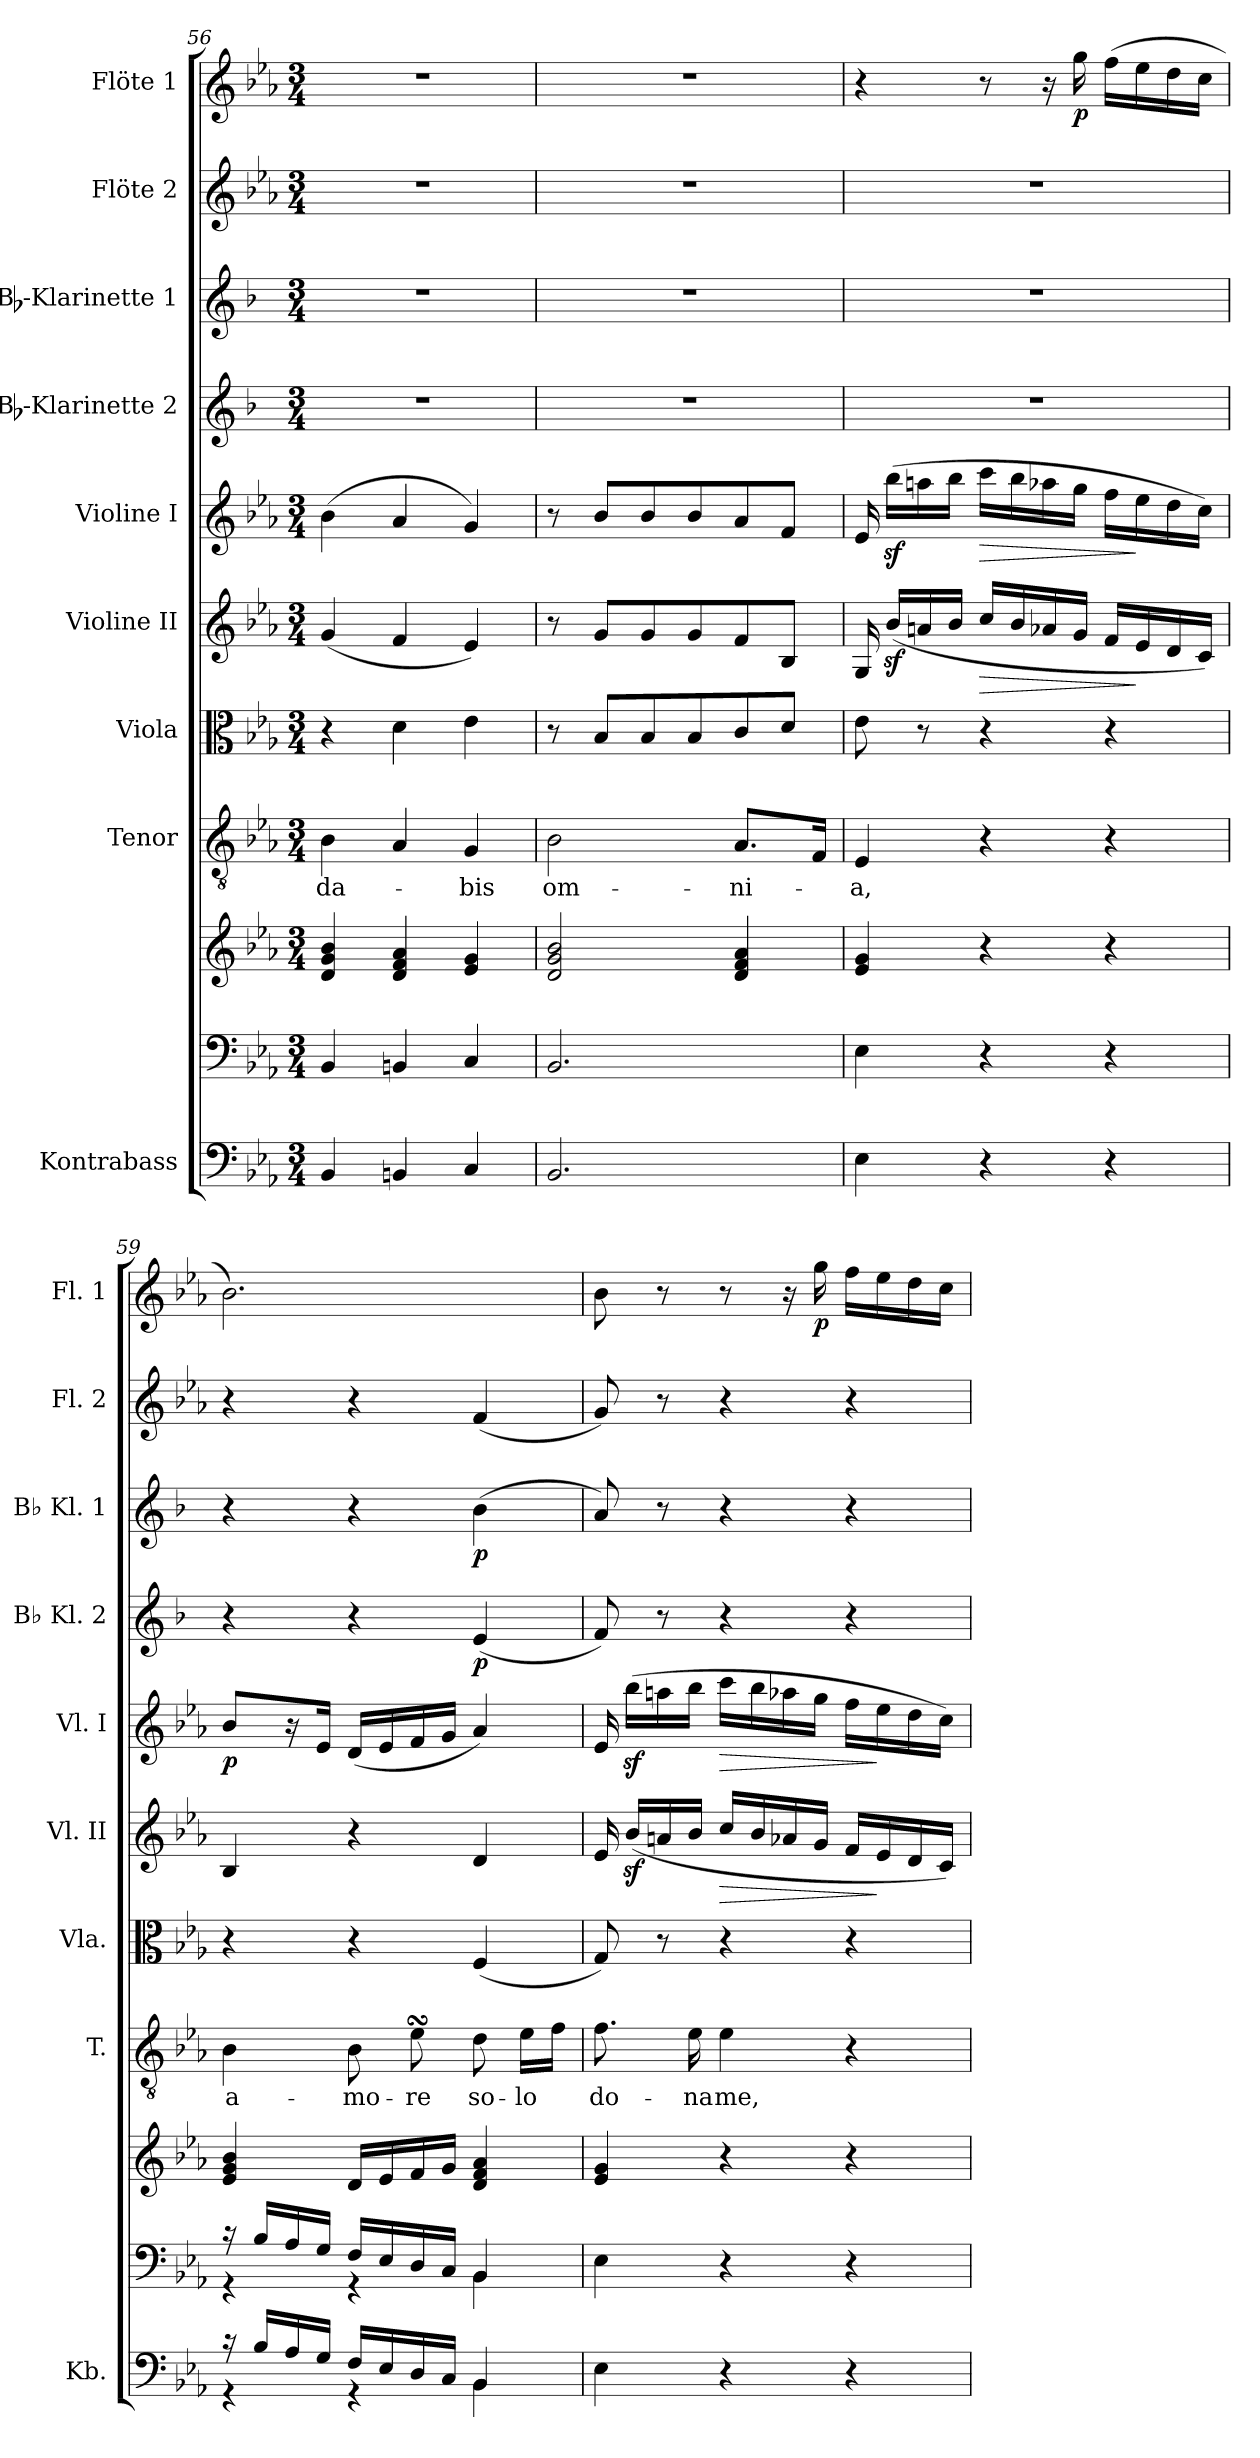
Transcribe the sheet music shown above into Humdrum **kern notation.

**kern	**kern	**kern	**kern	**text	**kern	**kern	**dynam	**kern	**dynam	**kern	**dynam	**kern	**dynam	**kern	**kern	**dynam
*part10	*part9	*part9	*part8	*part8	*part7	*part6	*part6	*part5	*part5	*part4	*part4	*part3	*part3	*part2	*part1	*part1
*staff11	*staff10	*staff9	*staff8	*staff8	*staff7	*staff6	*staff6	*staff5	*staff5	*staff4	*staff4	*staff3	*staff3	*staff2	*staff1	*staff1
*I"Kontrabass	*	*	*I"Tenor	*	*I"Viola	*I"Violine II	*	*I"Violine I	*	*I"Bb-Klarinette 2	*	*I"Bb-Klarinette 1	*	*I"Flöte 2	*I"Flöte 1	*
*I'Kb.	*	*	*I'T.	*	*I'Vla.	*I'Vl. II	*	*I'Vl. I	*	*I'Bb Kl. 2	*	*I'Bb Kl. 1	*	*I'Fl. 2	*I'Fl. 1	*
*clefF4	*clefF4	*clefG2	*clefGv2	*	*clefC3	*clefG2	*	*clefG2	*	*clefG2	*	*clefG2	*	*clefG2	*clefG2	*
*ITrd7c12	*	*	*	*	*	*	*	*	*	*ITrd1c2	*	*ITrd1c2	*	*	*	*
*k[b-e-a-]	*k[b-e-a-]	*k[b-e-a-]	*k[b-e-a-]	*	*k[b-e-a-]	*k[b-e-a-]	*	*k[b-e-a-]	*	*k[b-e-a-]	*	*k[b-e-a-]	*	*k[b-e-a-]	*k[b-e-a-]	*
*E-:	*E-:	*E-:	*E-:	*	*E-:	*E-:	*	*E-:	*	*E-:	*	*E-:	*	*E-:	*E-:	*
*M3/4	*M3/4	*M3/4	*M3/4	*	*M3/4	*M3/4	*	*M3/4	*	*M3/4	*	*M3/4	*	*M3/4	*M3/4	*
=56	=56	=56	=56	=56	=56	=56	=56	=56	=56	=56	=56	=56	=56	=56	=56	=56
!	!	!	!	!LO:LY:b	!	!	!	!	!	!	!	!	!	!	!	!
4BBB-/	4BB-/	4d/ 4g/ 4b-/	4B-\	da-	4r	(<4g/	.	(>4b-\	.	2.r	.	2.r	.	2.r	2.r	.
4BBBn/	4BBn/	4d/ 4f/ 4a-/	4A-/	.	4d\	4f/	.	4a-/	.	.	.	.	.	.	.	.
!	!	!	!	!LO:LY:b	!	!	!	!	!	!	!	!	!	!	!	!
4CC/	4C/	4e-/ 4g/	4G/	-bis	4e-\	4e-/)	.	4g/)	.	.	.	.	.	.	.	.
=57	=57	=57	=57	=57	=57	=57	=57	=57	=57	=57	=57	=57	=57	=57	=57	=57
!	!	!	!	!LO:LY:b	!	!	!	!	!	!	!	!	!	!	!	!
2.BBB-/	2.BB-/	2d/ 2g/ 2b-/	2B-\	om-	8r	8r	.	8r	.	2.r	.	2.r	.	2.r	2.r	.
.	.	.	.	.	8B-/L	8g/L	.	8b-/L	.	.	.	.	.	.	.	.
.	.	.	.	.	8B-/	8g/	.	8b-/	.	.	.	.	.	.	.	.
.	.	.	.	.	8B-/	8g/	.	8b-/	.	.	.	.	.	.	.	.
!	!	!	!	!LO:LY:b	!	!	!	!	!	!	!	!	!	!	!	!
.	.	4d/ 4f/ 4a-/	8.A-/L	-ni-	8c/	8f/	.	8a-/	.	.	.	.	.	.	.	.
.	.	.	.	.	8d/J	8B-/J	.	8f/J	.	.	.	.	.	.	.	.
.	.	.	16F/Jk	.	.	.	.	.	.	.	.	.	.	.	.	.
=58	=58	=58	=58	=58	=58	=58	=58	=58	=58	=58	=58	=58	=58	=58	=58	=58
!	!	!	!	!LO:LY:b	!	!	!	!	!	!	!	!	!	!	!	!
4EE-\	4E-\	4e-/ 4g/	4E-/	-a,	8e-\	16G/	.	16e-/	.	2.r	.	2.r	.	2.r	4r	.
.	.	.	.	.	.	(<16b-z</LL	.	(>16bb-z<\LL	.	.	.	.	.	.	.	.
.	.	.	.	.	8r	16an/	.	16aan\	.	.	.	.	.	.	.	.
.	.	.	.	.	.	16b-/JJ	.	16bb-\JJ	.	.	.	.	.	.	.	.
!	!	!	!	!	!	!	!LO:HP:b	!	!LO:HP:b	!	!	!	!	!	!	!
4r	4r	4r	4r	.	4r	16cc/LL	>	16ccc\LL	>	.	.	.	.	.	8r	.
.	.	.	.	.	.	16b-/	.	16bb-\	.	.	.	.	.	.	.	.
.	.	.	.	.	.	16a-X/	.	16aa-X\	.	.	.	.	.	.	16r	.
!	!	!	!	!	!	!	!	!	!	!	!	!	!	!	!	!LO:DY:b
.	.	.	.	.	.	16g/JJ	.	16gg\JJ	.	.	.	.	.	.	16gg\	p
4r	4r	4r	4r	.	4r	16f/LL	.	16ff\LL	.	.	.	.	.	.	(>16ff\LL	.
.	.	.	.	.	.	16e-/	]	16ee-\	]	.	.	.	.	.	16ee-\	.
.	.	.	.	.	.	16d/	.	16dd\	.	.	.	.	.	.	16dd\	.
.	.	.	.	.	.	16c/JJ)	.	16cc\JJ)	.	.	.	.	.	.	16cc\JJ	.
!!LO:PB:g=z
=59	=59	=59	=59	=59	=59	=59	=59	=59	=59	=59	=59	=59	=59	=59	=59	=59
*^	*^	*	*	*	*	*	*	*	*	*	*	*	*	*	*	*
!	!	!	!	!	!	!LO:LY:b	!	!	!	!	!LO:DY:b	!	!	!	!	!	!	!
16rB	4rGG	16rB	4rGG	4e-/ 4g/ 4b-/	4B-\	a-	4r	4B-/	.	8b-/L	p	4r	.	4r	.	4r	2.b-\)	.
16BB-/LL	.	16B-/LL	.	.	.	.	.	.	.	.	.	.	.	.	.	.	.	.
16AA-/	.	16A-/	.	.	.	.	.	.	.	16r	.	.	.	.	.	.	.	.
16GG/JJ	.	16G/JJ	.	.	.	.	.	.	.	16e-/Jk	.	.	.	.	.	.	.	.
!	!	!	!	!	!	!LO:LY:b	!	!	!	!	!	!	!	!	!	!	!	!
16FF/LL	4rGG	16F/LL	4rGG	16d/LL	8B-\	-mo-	4r	4r	.	(<16d/LL	.	4r	.	4r	.	4r	.	.
16EE-/	.	16E-/	.	16e-/	.	.	.	.	.	16e-/	.	.	.	.	.	.	.	.
!	!	!	!	!	!	!LO:LY:b	!	!	!	!	!	!	!	!	!	!	!	!
16DD/	.	16D/	.	16f/	8e-sSSs\	-re	.	.	.	16f/	.	.	.	.	.	.	.	.
16CC/JJ	.	16C/JJ	.	16g/JJ	.	.	.	.	.	16g/JJ	.	.	.	.	.	.	.	.
!	!	!	!	!	!	!LO:LY:b	!	!	!	!	!	!	!LO:DY:b	!	!LO:DY:b	!	!	!
4BBB-/	4BBB-\	4BB-/	4BB-\	4d/ 4f/ 4a-/	8d\	so-	(<4F/	4d/	.	4a-/)	.	(<4d/	p	(>4a-\	p	(<4f/	.	.
!	!	!	!	!	!	!LO:LY:b	!	!	!	!	!	!	!	!	!	!	!	!
.	.	.	.	.	16e-\LL	-lo	.	.	.	.	.	.	.	.	.	.	.	.
.	.	.	.	.	16f\JJ	.	.	.	.	.	.	.	.	.	.	.	.	.
*v	*v	*	*	*	*	*	*	*	*	*	*	*	*	*	*	*	*	*
*	*v	*v	*	*	*	*	*	*	*	*	*	*	*	*	*	*	*
=60	=60	=60	=60	=60	=60	=60	=60	=60	=60	=60	=60	=60	=60	=60	=60	=60
!	!	!	!	!LO:LY:b	!	!	!	!	!	!	!	!	!	!	!	!
4EE-\	4E-\	4e-/ 4g/	8.f\	do-	8G/)	16e-/	.	16e-/	.	8e-/)	.	8g/)	.	8g/)	8b-\	.
.	.	.	.	.	.	(<16b-z</LL	.	(>16bb-z<\LL	.	.	.	.	.	.	.	.
.	.	.	.	.	8r	16an/	.	16aan\	.	8r	.	8r	.	8r	8r	.
!	!	!	!	!LO:LY:b	!	!	!	!	!	!	!	!	!	!	!	!
.	.	.	16e-\	-na	.	16b-/JJ	.	16bb-\JJ	.	.	.	.	.	.	.	.
!	!	!	!	!LO:LY:b	!	!	!LO:HP:b	!	!LO:HP:b	!	!	!	!	!	!	!
4r	4r	4r	4e-\	me,	4r	16cc/LL	>	16ccc\LL	>	4r	.	4r	.	4r	8r	.
.	.	.	.	.	.	16b-/	.	16bb-\	.	.	.	.	.	.	.	.
.	.	.	.	.	.	16a-X/	.	16aa-X\	.	.	.	.	.	.	16r	.
!	!	!	!	!	!	!	!	!	!	!	!	!	!	!	!	!LO:DY:b
.	.	.	.	.	.	16g/JJ	.	16gg\JJ	.	.	.	.	.	.	16gg\	p
4r	4r	4r	4r	.	4r	16f/LL	.	16ff\LL	.	4r	.	4r	.	4r	16ff\LL	.
.	.	.	.	.	.	16e-/	]	16ee-\	]	.	.	.	.	.	16ee-\	.
.	.	.	.	.	.	16d/	.	16dd\	.	.	.	.	.	.	16dd\	.
.	.	.	.	.	.	16c/JJ)	.	16cc\JJ)	.	.	.	.	.	.	16cc\JJ	.
=	=	=	=	=	=	=	=	=	=	=	=	=	=	=	=	=
*-	*-	*-	*-	*-	*-	*-	*-	*-	*-	*-	*-	*-	*-	*-	*-	*-
